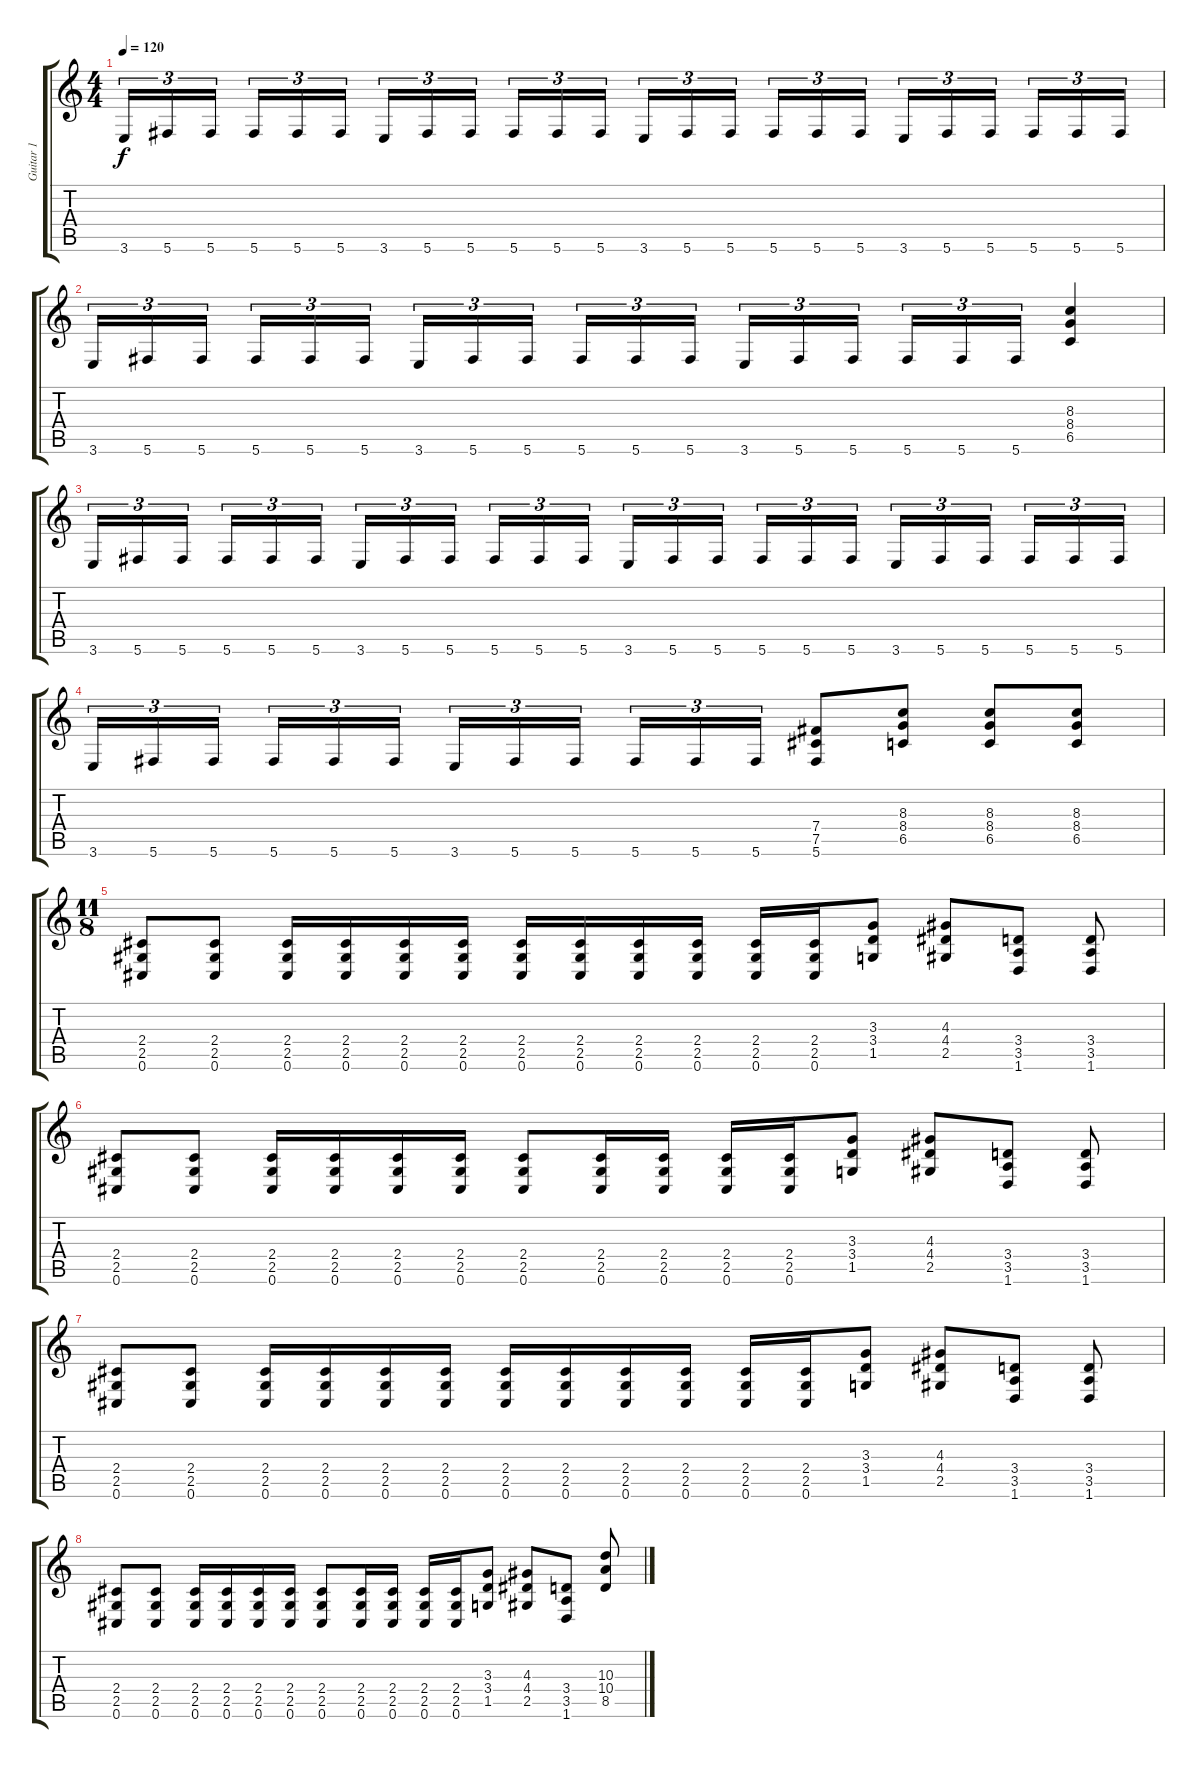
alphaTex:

\track ("Guitar 1" "Guitar 1") {instrument distortionguitar}
\staff {score tabs}
\tuning (Db4 Ab3 E3 B2 Gb2 Db2) {hide}
\ts (4 4)
\tempo 120
\clef g2
\ks c
3.6.16{tu (3 2) dy f} 5.6.16{tu (3 2)} 5.6.16{tu (3 2) beam splitsecondary} 5.6.16{tu (3 2)} 5.6.16{tu (3 2)} 5.6.16{tu (3 2)} 3.6.16{tu (3 2)} 5.6.16{tu (3 2)} 5.6.16{tu (3 2) beam splitsecondary} 5.6.16{tu (3 2)} 5.6.16{tu (3 2)} 5.6.16{tu (3 2)} 3.6.16{tu (3 2)} 5.6.16{tu (3 2)} 5.6.16{tu (3 2) beam splitsecondary} 5.6.16{tu (3 2)} 5.6.16{tu (3 2)} 5.6.16{tu (3 2)} 3.6.16{tu (3 2)} 5.6.16{tu (3 2)} 5.6.16{tu (3 2) beam splitsecondary} 5.6.16{tu (3 2)} 5.6.16{tu (3 2)} 5.6.16{tu (3 2)} |
3.6.16{tu (3 2)} 5.6.16{tu (3 2)} 5.6.16{tu (3 2) beam splitsecondary} 5.6.16{tu (3 2)} 5.6.16{tu (3 2)} 5.6.16{tu (3 2)} 3.6.16{tu (3 2)} 5.6.16{tu (3 2)} 5.6.16{tu (3 2) beam splitsecondary} 5.6.16{tu (3 2)} 5.6.16{tu (3 2)} 5.6.16{tu (3 2)} 3.6.16{tu (3 2)} 5.6.16{tu (3 2)} 5.6.16{tu (3 2) beam splitsecondary} 5.6.16{tu (3 2)} 5.6.16{tu (3 2)} 5.6.16{tu (3 2)} (8.3 8.4 6.5).4 |
3.6.16{tu (3 2)} 5.6.16{tu (3 2)} 5.6.16{tu (3 2) beam splitsecondary} 5.6.16{tu (3 2)} 5.6.16{tu (3 2)} 5.6.16{tu (3 2)} 3.6.16{tu (3 2)} 5.6.16{tu (3 2)} 5.6.16{tu (3 2) beam splitsecondary} 5.6.16{tu (3 2)} 5.6.16{tu (3 2)} 5.6.16{tu (3 2)} 3.6.16{tu (3 2)} 5.6.16{tu (3 2)} 5.6.16{tu (3 2) beam splitsecondary} 5.6.16{tu (3 2)} 5.6.16{tu (3 2)} 5.6.16{tu (3 2)} 3.6.16{tu (3 2)} 5.6.16{tu (3 2)} 5.6.16{tu (3 2) beam splitsecondary} 5.6.16{tu (3 2)} 5.6.16{tu (3 2)} 5.6.16{tu (3 2)} |
3.6.16{tu (3 2)} 5.6.16{tu (3 2)} 5.6.16{tu (3 2) beam splitsecondary} 5.6.16{tu (3 2)} 5.6.16{tu (3 2)} 5.6.16{tu (3 2)} 3.6.16{tu (3 2)} 5.6.16{tu (3 2)} 5.6.16{tu (3 2) beam splitsecondary} 5.6.16{tu (3 2)} 5.6.16{tu (3 2)} 5.6.16{tu (3 2)} (7.4 7.5 5.6).8 (8.3 8.4 6.5).8 (8.3 8.4 6.5).8 (8.3 8.4 6.5).8 |
\ts (11 8)
(2.4 2.5 0.6).8 (2.4 2.5 0.6).8 (2.4 2.5 0.6).16 (2.4 2.5 0.6).16 (2.4 2.5 0.6).16 (2.4 2.5 0.6).16 (2.4 2.5 0.6).16 (2.4 2.5 0.6).16 (2.4 2.5 0.6).16 (2.4 2.5 0.6).16 (2.4 2.5 0.6).16 (2.4 2.5 0.6).16 (3.3 3.4 1.5).8 (4.3 4.4 2.5).8 (3.4 3.5 1.6).8 (3.4 3.5 1.6).8 |
(2.4 2.5 0.6).8 (2.4 2.5 0.6).8 (2.4 2.5 0.6).16 (2.4 2.5 0.6).16 (2.4 2.5 0.6).16 (2.4 2.5 0.6).16 (2.4 2.5 0.6).8 (2.4 2.5 0.6).16 (2.4 2.5 0.6).16 (2.4 2.5 0.6).16 (2.4 2.5 0.6).16 (3.3 3.4 1.5).8 (4.3 4.4 2.5).8 (3.4 3.5 1.6).8 (3.4 3.5 1.6).8 |
(2.4 2.5 0.6).8 (2.4 2.5 0.6).8 (2.4 2.5 0.6).16 (2.4 2.5 0.6).16 (2.4 2.5 0.6).16 (2.4 2.5 0.6).16 (2.4 2.5 0.6).16 (2.4 2.5 0.6).16 (2.4 2.5 0.6).16 (2.4 2.5 0.6).16 (2.4 2.5 0.6).16 (2.4 2.5 0.6).16 (3.3 3.4 1.5).8 (4.3 4.4 2.5).8 (3.4 3.5 1.6).8 (3.4 3.5 1.6).8 |
(2.4 2.5 0.6).8 (2.4 2.5 0.6).8 (2.4 2.5 0.6).16 (2.4 2.5 0.6).16 (2.4 2.5 0.6).16 (2.4 2.5 0.6).16 (2.4 2.5 0.6).8 (2.4 2.5 0.6).16 (2.4 2.5 0.6).16 (2.4 2.5 0.6).16 (2.4 2.5 0.6).16 (3.3 3.4 1.5).8 (4.3 4.4 2.5).8 (3.4 3.5 1.6).8 (10.3 10.4 8.5).8
